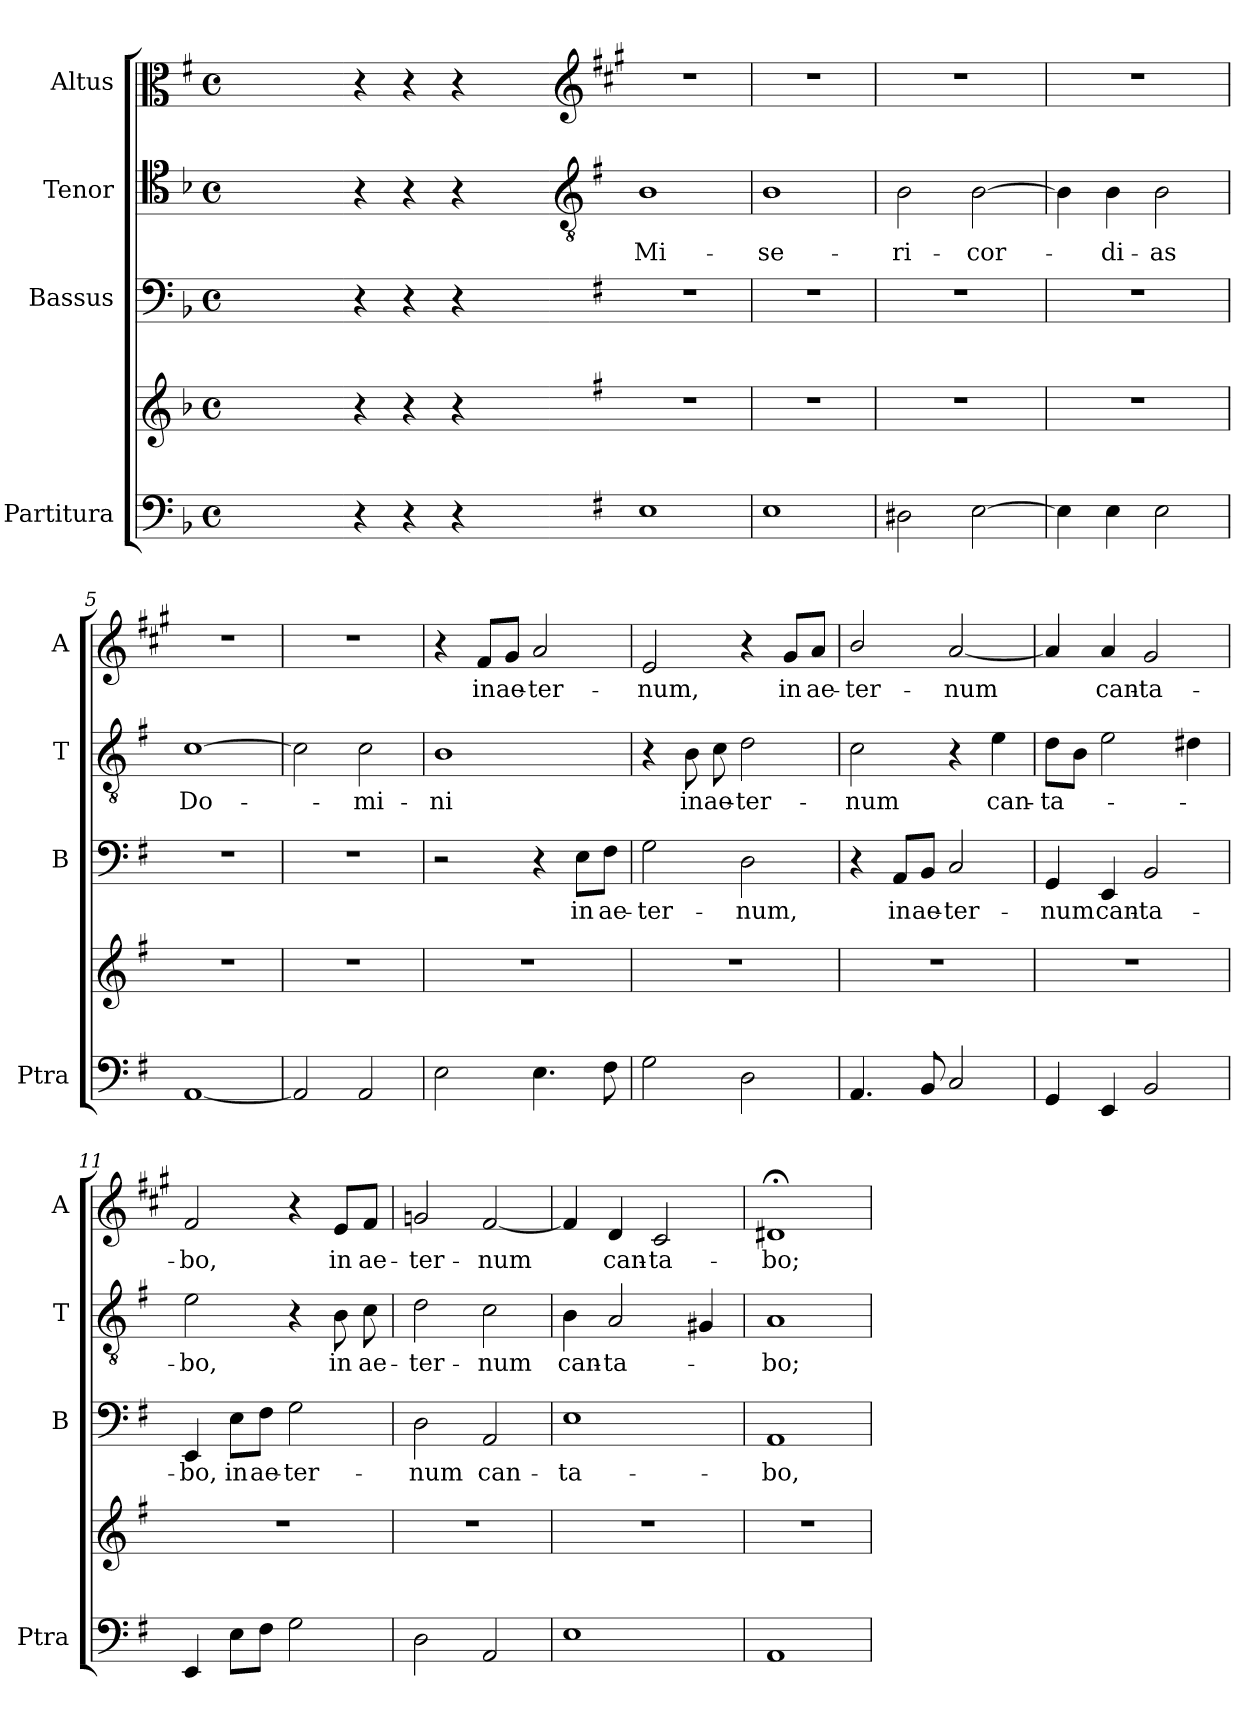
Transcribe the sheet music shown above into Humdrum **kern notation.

**kern	**kern	**kern	**text	**kern	**text	**kern	**text
*part4	*part4	*part3	*part3	*part2	*part2	*part1	*part1
*staff5	*staff4	*staff3	*staff3	*staff2	*staff2	*staff1	*staff1
*I"Partitura	*	*I"Bassus	*	*I"Tenor	*	*I"Altus	*
*I'Ptra	*	*I'B	*	*I'T	*	*I'A	*
*clefF4	*clefG2	*clefF4	*	*clefC4	*	*clefC3	*
*	*	*	*	*	*	*ITrd1c2	*
*k[b-]	*k[b-]	*k[b-]	*	*k[b-]	*	*k[b-]	*
*F:	*F:	*F:	*	*F:	*	*F:	*
*M4/4	*M4/4	*M4/4	*	*M4/4	*	*M4/4	*
*met(c)	*met(c)	*met(c)	*	*met(c)	*	*met(c)	*
=	=	=	=	=	=	=	=
1ryy	1ryy	1ryy	.	1ryy	.	1ryy	.
=1X-	=1X-	=1X-	=1X-	=1X-	=1X-	=1X-	=1X-
4r	4r	4r	.	4r	.	4r	.
4r	4r	4r	.	4r	.	4r	.
4r	4r	4r	.	4r	.	4r	.
4ryy	4ryy	4ryy	.	4ryy	.	4ryy	.
=1-	=1-	=1-	=1-	=1-	=1-	=1-	=1-
*	*	*	*	*clefGv2	*	*clefG2	*
*k[f#]	*k[f#]	*k[f#]	*	*k[f#]	*	*k[f#]	*
*G:	*G:	*G:	*	*G:	*	*G:	*
!	!	!	!	!	!LO:LY:b	!	!
1E	1r	1r	.	1B	Mi-	1r	.
=2	=2	=2	=2	=2	=2	=2	=2
!	!	!	!	!	!LO:LY:b	!	!
1E	1r	1r	.	1B	-se-	1r	.
=3	=3	=3	=3	=3	=3	=3	=3
!	!	!	!	!	!LO:LY:b	!	!
2D#X\	1r	1r	.	2B\	-ri-	1r	.
!	!	!	!	!	!LO:LY:b	!	!
[2E\	.	.	.	[2B\	-cor-	.	.
=4	=4	=4	=4	=4	=4	=4	=4
4E\]	1r	1r	.	4B\]	.	1r	.
!	!	!	!	!	!LO:LY:b	!	!
4E\	.	.	.	4B\	-di-	.	.
!	!	!	!	!	!LO:LY:b	!	!
2E\	.	.	.	2B\	-as	.	.
=5	=5	=5	=5	=5	=5	=5	=5
!	!	!	!	!	!LO:LY:b	!	!
[1AA	1r	1r	.	[1c	Do-	1r	.
=6	=6	=6	=6	=6	=6	=6	=6
2AA/]	1r	1r	.	2c\]	.	1r	.
!	!	!	!	!	!LO:LY:b	!	!
2AA/	.	.	.	2c\	-mi-	.	.
=7	=7	=7	=7	=7	=7	=7	=7
!	!	!	!	!	!LO:LY:b	!	!
2E\	1r	2r	.	1B	-ni	4r	.
!	!	!	!	!	!	!	!LO:LY:b
.	.	.	.	.	.	8e/L	in
!	!	!	!	!	!	!	!LO:LY:b
.	.	.	.	.	.	8f#/J	ae-
!	!	!	!	!	!	!	!LO:LY:b
4.E\	.	4r	.	.	.	2g/	-ter-
!	!	!	!LO:LY:b	!	!	!	!
.	.	8E\L	in	.	.	.	.
!	!	!	!LO:LY:b	!	!	!	!
8F#\	.	8F#\J	ae-	.	.	.	.
!!LO:LB:g=z
=8	=8	=8	=8	=8	=8	=8	=8
!	!	!	!LO:LY:b	!	!	!	!LO:LY:b
2G\	1r	2G\	-ter-	4r	.	2d/	-num,
!	!	!	!	!	!LO:LY:b	!	!
.	.	.	.	8B\	in	.	.
!	!	!	!	!	!LO:LY:b	!	!
.	.	.	.	8c\	ae-	.	.
!	!	!	!LO:LY:b	!	!LO:LY:b	!	!
2D\	.	2D\	-num,	2d\	-ter-	4r	.
!	!	!	!	!	!	!	!LO:LY:b
.	.	.	.	.	.	8f#/L	in
!	!	!	!	!	!	!	!LO:LY:b
.	.	.	.	.	.	8g/J	ae-
=9	=9	=9	=9	=9	=9	=9	=9
!	!	!	!	!	!LO:LY:b	!	!LO:LY:b
4.AA/	1r	4r	.	2c\	-num	2a/	-ter-
!	!	!	!LO:LY:b	!	!	!	!
.	.	8AA/L	in	.	.	.	.
!	!	!	!LO:LY:b	!	!	!	!
8BB/	.	8BB/J	ae-	.	.	.	.
!	!	!	!LO:LY:b	!	!	!	!LO:LY:b
2C/	.	2C/	-ter-	4r	.	[2g/	-num
!	!	!	!	!	!LO:LY:b	!	!
.	.	.	.	4e\	can-	.	.
=10	=10	=10	=10	=10	=10	=10	=10
!	!	!	!LO:LY:b	!	!LO:LY:b	!	!
4GG/	1r	4GG/	-num	8d\L	-ta-	4g/]	.
.	.	.	.	8B\J	.	.	.
!	!	!	!LO:LY:b	!	!	!	!LO:LY:b
4EE/	.	4EE/	can-	2e\	.	4g/	can-
!	!	!	!LO:LY:b	!	!	!	!LO:LY:b
2BB/	.	2BB/	-ta-	.	.	2f#/	-ta-
.	.	.	.	4d#X\	.	.	.
=11	=11	=11	=11	=11	=11	=11	=11
!	!	!	!LO:LY:b	!	!LO:LY:b	!	!LO:LY:b
4EE/	1r	4EE/	-bo,	2e\	-bo,	2e/	-bo,
!	!	!	!LO:LY:b	!	!	!	!
8E\L	.	8E\L	in	.	.	.	.
!	!	!	!LO:LY:b	!	!	!	!
8F#\J	.	8F#\J	ae-	.	.	.	.
!	!	!	!LO:LY:b	!	!	!	!
2G\	.	2G\	-ter-	4r	.	4r	.
!	!	!	!	!	!LO:LY:b	!	!LO:LY:b
.	.	.	.	8B\	in	8d/L	in
!	!	!	!	!	!LO:LY:b	!	!LO:LY:b
.	.	.	.	8c\	ae-	8e/J	ae-
=12	=12	=12	=12	=12	=12	=12	=12
!	!	!	!LO:LY:b	!	!LO:LY:b	!	!LO:LY:b
2D\	1r	2D\	-num	2d\	-ter-	2fn/	-ter-
!	!	!	!LO:LY:b	!	!LO:LY:b	!	!LO:LY:b
2AA/	.	2AA/	can-	2c\	-num	[2e/	-num
=13	=13	=13	=13	=13	=13	=13	=13
!	!	!	!LO:LY:b	!	!LO:LY:b	!	!
1E	1r	1E	-ta-	4B\	can-	4e/]	.
!	!	!	!	!	!LO:LY:b	!	!LO:LY:b
.	.	.	.	2A/	-ta-	4c/	can-
!	!	!	!	!	!	!	!LO:LY:b
.	.	.	.	.	.	2B/	-ta-
.	.	.	.	4G#X/	.	.	.
=14	=14	=14	=14	=14	=14	=14	=14
!	!	!	!LO:LY:b	!	!LO:LY:b	!	!LO:LY:b
1AA	1r	1AA	-bo,	1A	-bo;	1c#X;<	-bo;
=	=	=	=	=	=	=	=
*-	*-	*-	*-	*-	*-	*-	*-
